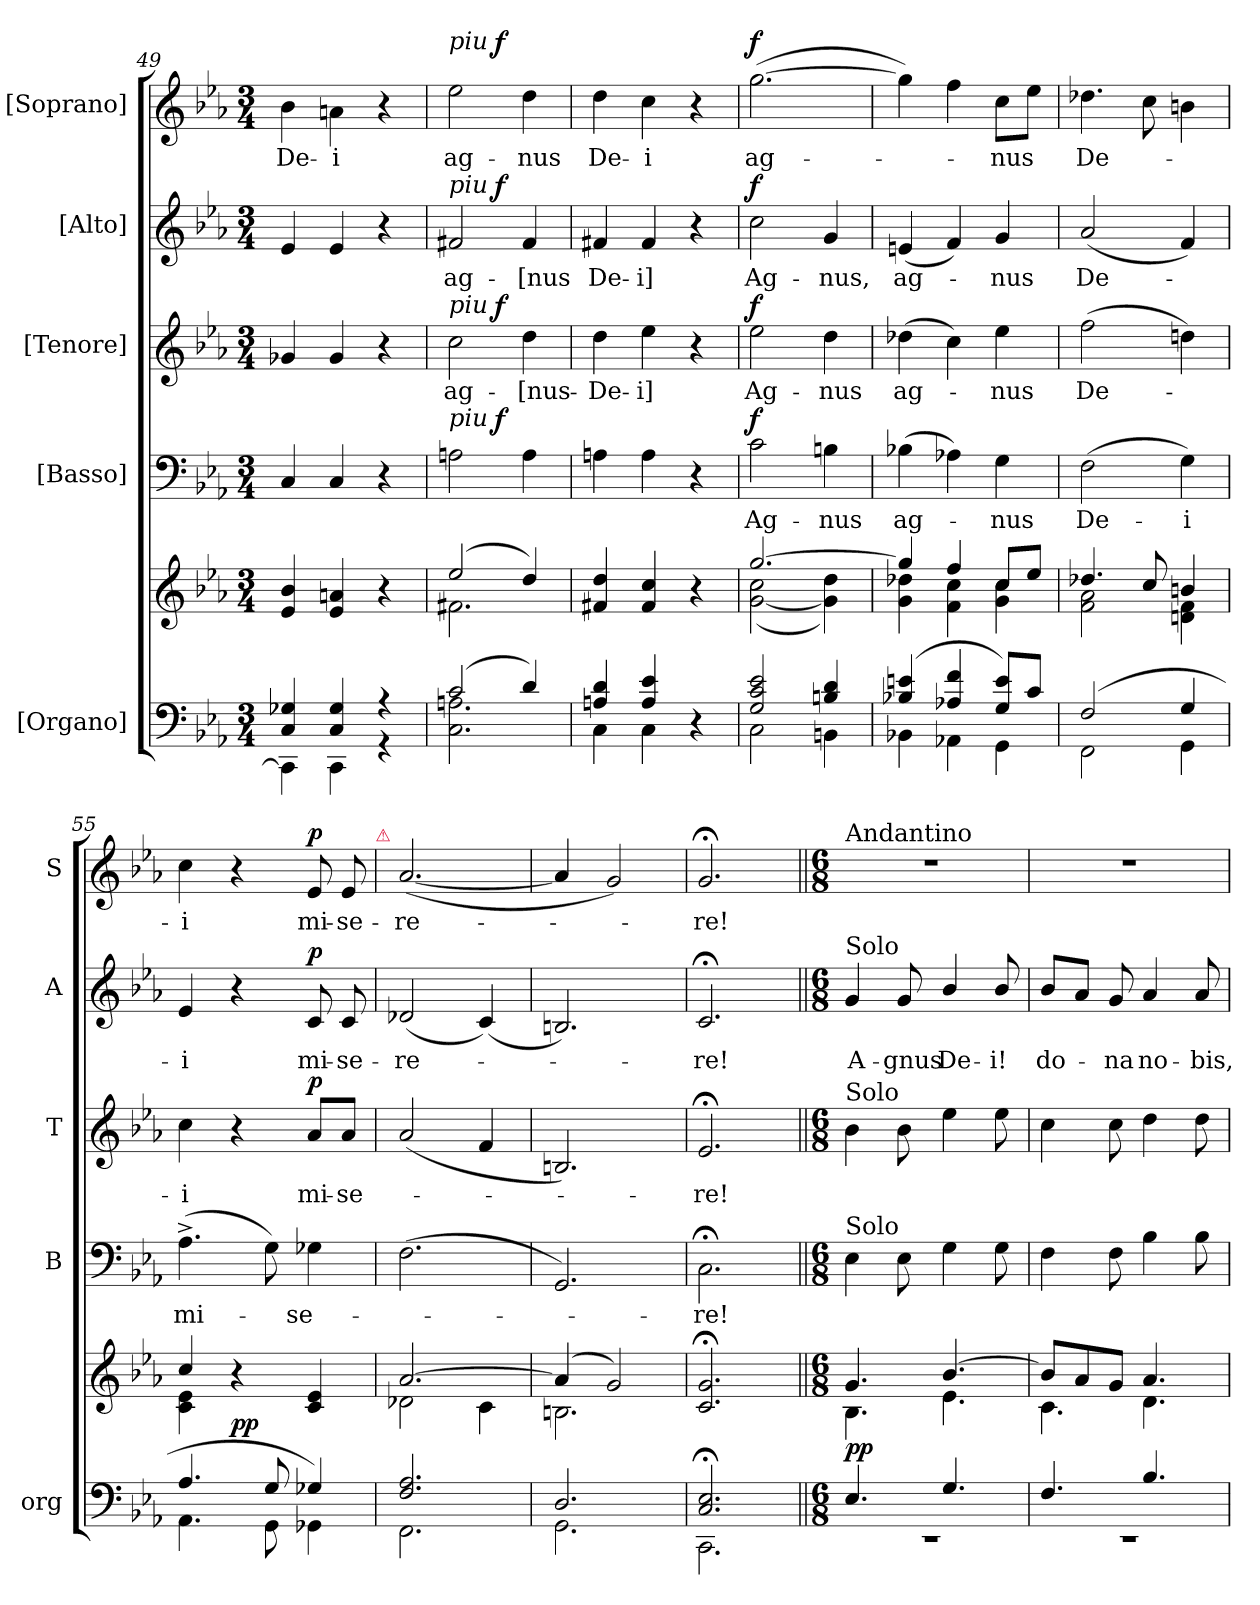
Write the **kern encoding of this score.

**kern	**kern	**dynam	**kern	**text	**dynam	**kern	**text	**dynam	**kern	**text	**dynam	**kern	**text	**dynam
*part5	*part5	*part5	*part4	*part4	*part4	*part3	*part3	*part3	*part2	*part2	*part2	*part1	*part1	*part1
*staff6	*staff5	*staff5/6	*staff4	*staff4	*staff4	*staff3	*staff3	*staff3	*staff2	*staff2	*staff2	*staff1	*staff1	*staff1
*I"[Organo]	*	*	*I"[Basso]	*	*	*I"[Tenore]	*	*	*I"[Alto]	*	*	*I"[Soprano]	*	*
*I'org	*	*	*I'B	*	*	*I'T	*	*	*I'A	*	*	*I'S	*	*
*clefF4	*clefG2	*	*clefF4	*	*	*clefG2	*	*	*clefG2	*	*	*clefG2	*	*
*	*	*	*	*	*	*ITrd7c12	*	*	*	*	*	*	*	*
*k[b-e-a-]	*k[b-e-a-]	*	*k[b-e-a-]	*	*	*k[b-e-a-]	*	*	*k[b-e-a-]	*	*	*k[b-e-a-]	*	*
*M3/4	*M3/4	*	*M3/4	*	*	*M3/4	*	*	*M3/4	*	*	*M3/4	*	*
=49	=49	=49	=49	=49	=49	=49	=49	=49	=49	=49	=49	=49	=49	=49
*^	*	*	*	*	*	*	*	*	*	*	*	*	*	*
4C/ 4G-X/	4CC\]	4e-/ 4b-/	.	4C/	.	.	4G-X/	.	.	4e-/	.	.	4b-\	De-	.
4C/ 4G-/	4CC\	4e-/ 4an/	.	4C/	.	.	4G-/	.	.	4e-/	.	.	4an\	-i	.
4r	4r	4r	.	4r	.	.	4r	.	.	4r	.	.	4r	.	.
=50	=50	=50	=50	=50	=50	=50	=50	=50	=50	=50	=50	=50	=50	=50	=50
*	*	*^	*	*	*	*	*	*	*	*	*	*	*	*	*
!	!	!	!	!	!	!	!LO:DY:a:t=piu %s	!	!	!LO:DY:a:t=piu %s	!	!	!LO:DY:a:t=piu %s	!	!	!LO:DY:a:t=piu %s
(2c/	2.C\ 2.An\	(2ee-/	2.f#X\	.	2An\	.	f	2c\	ag-	f	2f#X/	ag-	f	2ee-\	ag-	f
4d/)	.	4dd/)	.	.	4A\	.	.	4d\	-[nus-	.	4f#/	-[nus	.	4dd\	-nus	.
*	*	*v	*v	*	*	*	*	*	*	*	*	*	*	*	*	*
=51	=51	=51	=51	=51	=51	=51	=51	=51	=51	=51	=51	=51	=51	=51	=51
4An/ 4d/	4C\	4f#X/ 4dd/	.	4An\	.	.	4d\	-De-	.	4f#X/	De-	.	4dd\	De-	.
4A/ 4e-/	4C\	4f#/ 4cc/	.	4A\	.	.	4e-\	-i]	.	4f#/	-i]	.	4cc\	-i	.
4r	4ryy	4r	.	4r	.	.	4r	.	.	4r	.	.	4r	.	.
=52	=52	=52	=52	=52	=52	=52	=52	=52	=52	=52	=52	=52	=52	=52	=52
*	*	*^	*	*	*	*	*	*	*	*	*	*	*	*	*
!	!	!	!	!	!	!	!LO:DY:a	!	!	!LO:DY:a	!	!	!LO:DY:a	!	!	!LO:DY:a
2G/ 2c/ 2e-/	2C\	[2.gg/	([2g\ 2cc\	.	2c\	Ag-	f	2e-\	Ag-	f	2cc\	Ag-	f	([2.gg\	ag-	f
4Bn/ 4d/	4BBn\	.	4g]\ 4dd\)	.	4Bn\	-nus	.	4d\	-nus	.	4g/	-nus,	.	.	.	.
=53	=53	=53	=53	=53	=53	=53	=53	=53	=53	=53	=53	=53	=53	=53	=53	=53
(4B-X/ 4en/	4BB-X\	4gg/]	4g\ 4dd-X\	.	(4B-X\	ag-	.	(4d-X\	ag-	.	(4en/	ag-	.	4gg\])	.	.
4A-X/ 4f/	4AA-X\	4ff/	4f\ 4cc\	.	4A-X\)	.	.	4c\)	.	.	4f/)	.	.	4ff\	.	.
8G/ 8e/L)	4GG\	8cc/L	4g\ 4cc\	.	4Gi\	-nus	.	4e-i\	-nus	.	4g/	-nus	.	8cc\L	-nus	.
8c/J	.	8ee-/J	.	.	.	.	.	.	.	.	.	.	.	8ee-\J	.	.
=54	=54	=54	=54	=54	=54	=54	=54	=54	=54	=54	=54	=54	=54	=54	=54	=54
(2F/	2FF\	4.dd-X/	2f\ 2a-\	.	(2F\	De-	.	(2f\	De-	.	(2a-/	De-	.	4.dd-X\	De-	.
.	.	8cc/	.	.	.	.	.	.	.	.	.	.	.	8cc\	.	.
4G/	4GG\	4bn/	4dn\ 4f\	.	4G\)	-i	.	4dn\)	.	.	4f/)	.	.	4bn\	.	.
=55	=55	=55	=55	=55	=55	=55	=55	=55	=55	=55	=55	=55	=55	=55	=55	=55
4.A-/	4.AA-\	4cc/	4c\ 4e-\	.	(4.A-^\	mi-	.	4c\	-i	.	4e-/	-i	.	4cc\	-i	.
.	.	4r	4ryy	pp	.	.	.	4r	.	.	4r	.	.	4r	.	.
8G/	8GG\	.	.	.	8G\)	.	.	.	.	.	.	.	.	.	.	.
!	!	!	!	!	!	!	!	!	!	!LO:DY:a	!	!	!LO:DY:a	!	!	!LO:DY:a
4G-X/)	4GG-X\	4c/ 4e-/	4ryy	.	4G-X\	-se-	.	8A-/L	mi-	p	8c/	mi-	p	8e-/	mi-	p
.	.	.	.	.	.	.	.	8A-/J	-se-	.	8c/	-se-	.	8e-/	-se-	.
!	!	!	!	!	!	!	!	!	!	!	!	!	!	!LO:TX:a:color=crimson:t=⚠	!	!
=56	=56	=56	=56	=56	=56	=56	=56	=56	=56	=56	=56	=56	=56	=56	=56	=56
2.F/ 2.A-/	2.FF\	[2.a-/	2d-X\	.	(2.F\	.	.	(2A-/	.	.	(2d-X/	-re-	.	([2.a-/	-re-	.
.	.	.	4c\	.	.	.	.	4F/	.	.	(4c/)	.	.	.	.	.
=57	=57	=57	=57	=57	=57	=57	=57	=57	=57	=57	=57	=57	=57	=57	=57	=57
2.D/	2.GG\	(4a-/]	2.Bn\	.	2.GG/)	.	.	2.BBn/)	.	.	2.Bn/)	.	.	4a-/]	.	.
.	.	2g/)	.	.	.	.	.	.	.	.	.	.	.	2g/)	.	.
*	*	*v	*v	*	*	*	*	*	*	*	*	*	*	*	*	*
=58	=58	=58	=58	=58	=58	=58	=58	=58	=58	=58	=58	=58	=58	=58	=58
2.C;</ 2.E-;</	2.CC\	2.c;</ 2.g;</	.	2.C;<\	-re!	.	2.E-;</	-re!	.	2.c;</	-re!	.	2.g;</	-re!	.
=59||	=59||	=59||	=59||	=59||	=59||	=59||	=59||	=59||	=59||	=59||	=59||	=59||	=59||	=59||	=59||
*M6/8	*	*M6/8	*	*M6/8	*	*	*M6/8	*	*	*M6/8	*	*	*M6/8	*	*
*	*	*^	*	*	*	*	*	*	*	*	*	*	*	*	*
!	!	!	!	!	!	!	!	!	!	!	!	!	!	!LO:TX:a:t=Andantino	!	!
!	!	!	!	!	!	!	!	!	!	!	!LO:TX:a:t=Solo	!	!	!	!	!
!	!	!	!	!	!	!	!	!LO:TX:a:t=Solo	!	!	!	!	!	!	!	!
!	!	!	!	!	!LO:TX:a:t=Solo	!	!	!	!	!	!	!	!	!	!	!
4.E-/	2.rEE	4.g/	4.B-\	pp	4E-\	.	.	4B-\	.	.	4g/	A-	.	2.r	.	.
.	.	.	.	.	8E-\	.	.	8B-\	.	.	8g/	-gnus	.	.	.	.
4.G/	.	[4.b-/	4.e-\	.	4G\	.	.	4e-\	.	.	4b-/	De-	.	.	.	.
.	.	.	.	.	8G\	.	.	8e-\	.	.	8b-/	-i!	.	.	.	.
=60	=60	=60	=60	=60	=60	=60	=60	=60	=60	=60	=60	=60	=60	=60	=60	=60
4.F/	2.rEE	8b-/L]	4.c\	.	4F\	.	.	4c\	.	.	8b-/L	do-	.	2.r	.	.
.	.	8a-/	.	.	.	.	.	.	.	.	8a-/J	.	.	.	.	.
.	.	8g/J	.	.	8F\	.	.	8c\	.	.	8g/	-na	.	.	.	.
4.B-/	.	4.a-/	4.d\	.	4B-\	.	.	4d\	.	.	4a-/	no-	.	.	.	.
.	.	.	.	.	8B-\	.	.	8d\	.	.	8a-/	-bis,	.	.	.	.
*v	*v	*	*	*	*	*	*	*	*	*	*	*	*	*	*	*
*	*v	*v	*	*	*	*	*	*	*	*	*	*	*	*	*
=	=	=	=	=	=	=	=	=	=	=	=	=	=	=
*-	*-	*-	*-	*-	*-	*-	*-	*-	*-	*-	*-	*-	*-	*-
